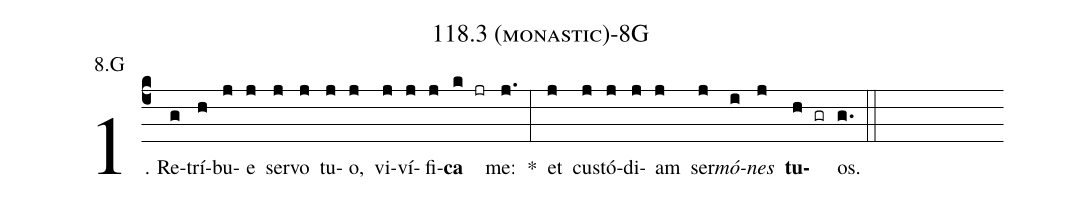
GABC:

name: 118.3 (monastic)-8G;
annotation: 8.G;
%%
(c4)1. Re(g)trí(h)bu(j)e(j) ser(j)vo(j) tu(j)o,(j) vi(j)ví(j)fi(j)<b>ca</b>(k jr) me:(j.) *(:) et(j) cus(j)tó(j)di(j)am(j) ser(j)<i>mó</i>(i)<i>nes</i>(j) <b>tu</b>(h gr)os.(g.) (::)
